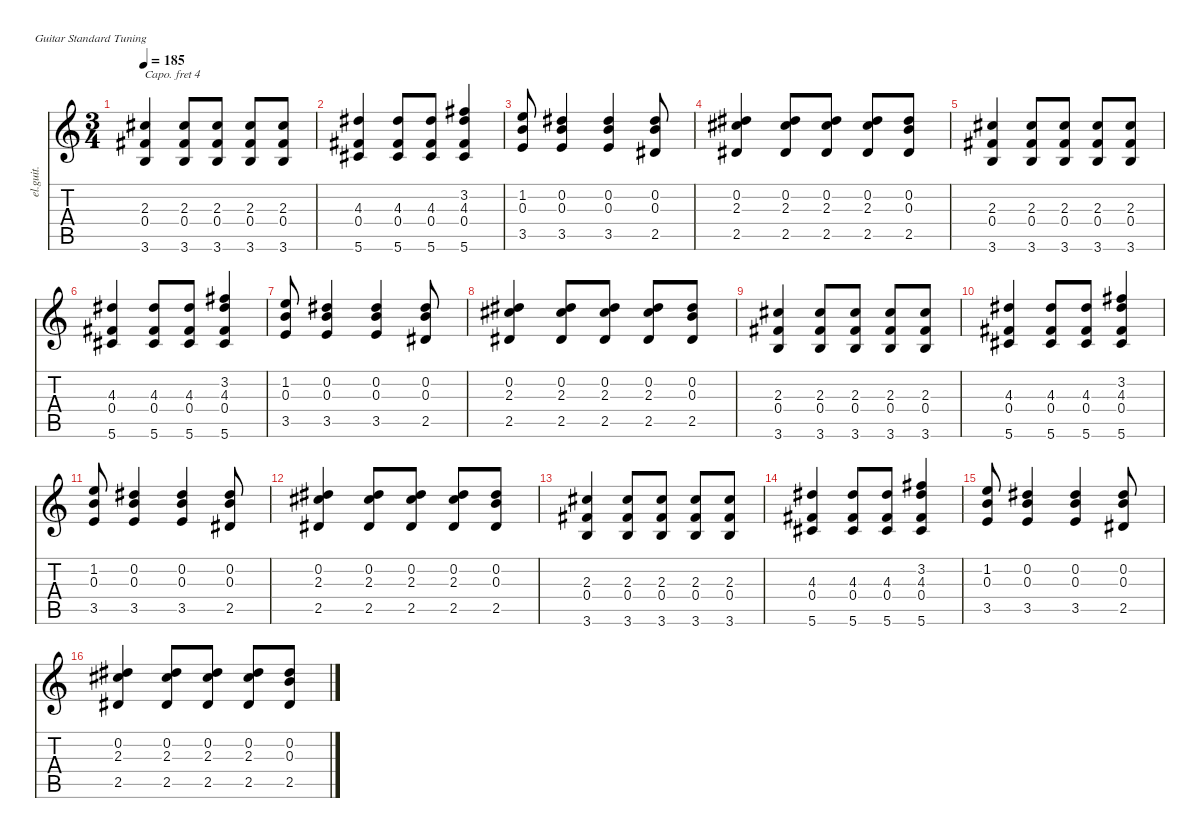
\defaultSystemsLayout 4
\hideDynamics
\bracketExtendMode nobrackets
\otherSystemsTrackNameOrientation horizontal
\track ("Clean Guitar" "el.guit.") {instrument electricguitarclean}
\staff {score tabs}
\capo 4
\tuning (E4 B3 G3 D3 A2 E2)
\ts (3 4)
\tempo 185
\clef g2
\ks aminor
(2.3{acc #} 3.6 0.4{acc #}).4{dy mf beam Up} (2.3{acc #} 3.6 0.4{acc #}).8{beam Up} (2.3{acc #} 3.6 0.4{acc #}).8{beam Up} (2.3{acc #} 3.6 0.4{acc #}).8{beam Up} (2.3{acc #} 3.6 0.4{acc #}).8{beam Up} |
(4.3{acc #} 5.6{acc #} 0.4{acc #}).4{beam Up} (4.3{acc #} 5.6{acc #} 0.4{acc #}).8{beam Up} (4.3{acc #} 5.6{acc #} 0.4{acc #}).8{beam Up} (3.2{acc #} 4.3{acc #} 5.6{acc #} 0.4{acc #}).4{beam Up} |
(3.5 1.2 0.3).8{beam Up} (0.2{acc #} 3.5 0.3).4{beam Up} (0.2{acc #} 3.5 0.3).4{beam Up} (0.3 2.5{acc #} 0.2{acc #}).8{beam Up} |
(2.3{acc #} 2.5{acc #} 0.2{acc #}).4{beam Up} (2.3{acc #} 2.5{acc #} 0.2{acc #}).8{beam Up} (2.3{acc #} 2.5{acc #} 0.2{acc #}).8{beam Up} (2.3{acc #} 2.5{acc #} 0.2{acc #}).8{beam Up} (0.3 2.5{acc #} 0.2{acc #}).8{beam Up} |
(2.3{acc #} 3.6 0.4{acc #}).4{beam Up} (2.3{acc #} 3.6 0.4{acc #}).8{beam Up} (2.3{acc #} 3.6 0.4{acc #}).8{beam Up} (2.3{acc #} 3.6 0.4{acc #}).8{beam Up} (2.3{acc #} 3.6 0.4{acc #}).8{beam Up} |
(4.3{acc #} 5.6{acc #} 0.4{acc #}).4{beam Up} (4.3{acc #} 5.6{acc #} 0.4{acc #}).8{beam Up} (4.3{acc #} 5.6{acc #} 0.4{acc #}).8{beam Up} (3.2{acc #} 4.3{acc #} 5.6{acc #} 0.4{acc #}).4{beam Up} |
(3.5 1.2 0.3).8{beam Up} (0.2{acc #} 3.5 0.3).4{beam Up} (0.2{acc #} 3.5 0.3).4{beam Up} (0.3 2.5{acc #} 0.2{acc #}).8{beam Up} |
(2.3{acc #} 2.5{acc #} 0.2{acc #}).4{beam Up} (2.3{acc #} 2.5{acc #} 0.2{acc #}).8{beam Up} (2.3{acc #} 2.5{acc #} 0.2{acc #}).8{beam Up} (2.3{acc #} 2.5{acc #} 0.2{acc #}).8{beam Up} (0.3 2.5{acc #} 0.2{acc #}).8{beam Up} |
(2.3{acc #} 3.6 0.4{acc #}).4{beam Up} (2.3{acc #} 3.6 0.4{acc #}).8{beam Up} (2.3{acc #} 3.6 0.4{acc #}).8{beam Up} (2.3{acc #} 3.6 0.4{acc #}).8{beam Up} (2.3{acc #} 3.6 0.4{acc #}).8{beam Up} |
(4.3{acc #} 5.6{acc #} 0.4{acc #}).4{beam Up} (4.3{acc #} 5.6{acc #} 0.4{acc #}).8{beam Up} (4.3{acc #} 5.6{acc #} 0.4{acc #}).8{beam Up} (3.2{acc #} 4.3{acc #} 5.6{acc #} 0.4{acc #}).4{beam Up} |
(3.5 1.2 0.3).8{beam Up} (0.2{acc #} 3.5 0.3).4{beam Up} (0.2{acc #} 3.5 0.3).4{beam Up} (0.3 2.5{acc #} 0.2{acc #}).8{beam Up} |
(2.3{acc #} 2.5{acc #} 0.2{acc #}).4{beam Up} (2.3{acc #} 2.5{acc #} 0.2{acc #}).8{beam Up} (2.3{acc #} 2.5{acc #} 0.2{acc #}).8{beam Up} (2.3{acc #} 2.5{acc #} 0.2{acc #}).8{beam Up} (0.3 2.5{acc #} 0.2{acc #}).8{beam Up} |
(2.3{acc #} 3.6 0.4{acc #}).4{beam Up} (2.3{acc #} 3.6 0.4{acc #}).8{beam Up} (2.3{acc #} 3.6 0.4{acc #}).8{beam Up} (2.3{acc #} 3.6 0.4{acc #}).8{beam Up} (2.3{acc #} 3.6 0.4{acc #}).8{beam Up} |
(4.3{acc #} 5.6{acc #} 0.4{acc #}).4{beam Up} (4.3{acc #} 5.6{acc #} 0.4{acc #}).8{beam Up} (4.3{acc #} 5.6{acc #} 0.4{acc #}).8{beam Up} (3.2{acc #} 4.3{acc #} 5.6{acc #} 0.4{acc #}).4{beam Up} |
(3.5 1.2 0.3).8{beam Up} (0.2{acc #} 3.5 0.3).4{beam Up} (0.2{acc #} 3.5 0.3).4{beam Up} (0.3 2.5{acc #} 0.2{acc #}).8{beam Up} |
(2.3{acc #} 2.5{acc #} 0.2{acc #}).4{beam Up} (2.3{acc #} 2.5{acc #} 0.2{acc #}).8{beam Up} (2.3{acc #} 2.5{acc #} 0.2{acc #}).8{beam Up} (2.3{acc #} 2.5{acc #} 0.2{acc #}).8{beam Up} (0.3 2.5{acc #} 0.2{acc #}).8{beam Up}
